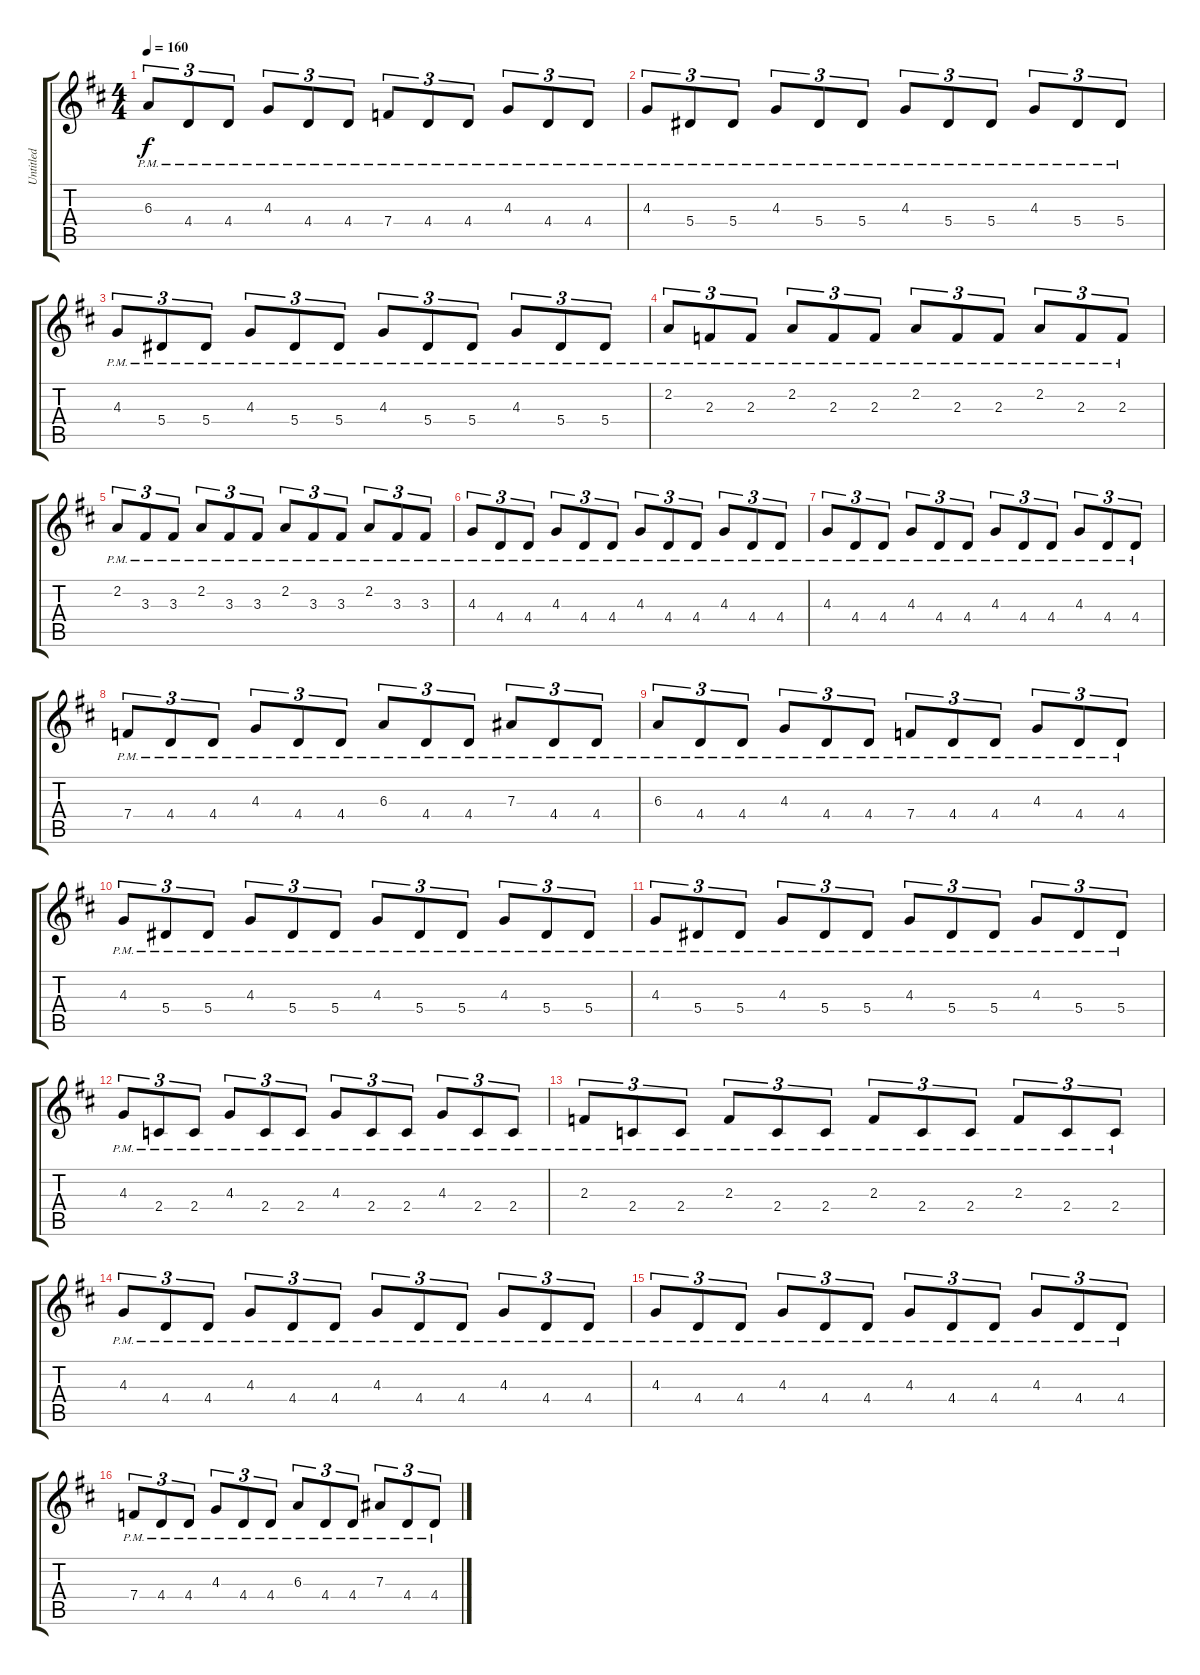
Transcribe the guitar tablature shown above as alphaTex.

\track ("Untitled" "Untitled") {instrument distortionguitar}
\staff {score tabs}
\tuning (C4 G3 Eb3 Bb2 F2 C2) {hide}
\ts (4 4)
\tempo 160
\clef g2
\ks d
6.3{pm}.8{tu (3 2) dy f} 4.4{pm}.8{tu (3 2)} 4.4{pm}.8{tu (3 2)} 4.3{pm}.8{tu (3 2)} 4.4{pm}.8{tu (3 2)} 4.4{pm}.8{tu (3 2)} 7.4{pm}.8{tu (3 2)} 4.4{pm}.8{tu (3 2)} 4.4{pm}.8{tu (3 2)} 4.3{pm}.8{tu (3 2)} 4.4{pm}.8{tu (3 2)} 4.4{pm}.8{tu (3 2)} |
4.3{pm}.8{tu (3 2)} 5.4{pm}.8{tu (3 2)} 5.4{pm}.8{tu (3 2)} 4.3{pm}.8{tu (3 2)} 5.4{pm}.8{tu (3 2)} 5.4{pm}.8{tu (3 2)} 4.3{pm}.8{tu (3 2)} 5.4{pm}.8{tu (3 2)} 5.4{pm}.8{tu (3 2)} 4.3{pm}.8{tu (3 2)} 5.4{pm}.8{tu (3 2)} 5.4{pm}.8{tu (3 2)} |
4.3{pm}.8{tu (3 2)} 5.4{pm}.8{tu (3 2)} 5.4{pm}.8{tu (3 2)} 4.3{pm}.8{tu (3 2)} 5.4{pm}.8{tu (3 2)} 5.4{pm}.8{tu (3 2)} 4.3{pm}.8{tu (3 2)} 5.4{pm}.8{tu (3 2)} 5.4{pm}.8{tu (3 2)} 4.3{pm}.8{tu (3 2)} 5.4{pm}.8{tu (3 2)} 5.4{pm}.8{tu (3 2)} |
2.2{pm}.8{tu (3 2)} 2.3{pm}.8{tu (3 2)} 2.3{pm}.8{tu (3 2)} 2.2{pm}.8{tu (3 2)} 2.3{pm}.8{tu (3 2)} 2.3{pm}.8{tu (3 2)} 2.2{pm}.8{tu (3 2)} 2.3{pm}.8{tu (3 2)} 2.3{pm}.8{tu (3 2)} 2.2{pm}.8{tu (3 2)} 2.3{pm}.8{tu (3 2)} 2.3{pm}.8{tu (3 2)} |
2.2{pm}.8{tu (3 2)} 3.3{pm}.8{tu (3 2)} 3.3{pm}.8{tu (3 2)} 2.2{pm}.8{tu (3 2)} 3.3{pm}.8{tu (3 2)} 3.3{pm}.8{tu (3 2)} 2.2{pm}.8{tu (3 2)} 3.3{pm}.8{tu (3 2)} 3.3{pm}.8{tu (3 2)} 2.2{pm}.8{tu (3 2)} 3.3{pm}.8{tu (3 2)} 3.3{pm}.8{tu (3 2)} |
4.3{pm}.8{tu (3 2)} 4.4{pm}.8{tu (3 2)} 4.4{pm}.8{tu (3 2)} 4.3{pm}.8{tu (3 2)} 4.4{pm}.8{tu (3 2)} 4.4{pm}.8{tu (3 2)} 4.3{pm}.8{tu (3 2)} 4.4{pm}.8{tu (3 2)} 4.4{pm}.8{tu (3 2)} 4.3{pm}.8{tu (3 2)} 4.4{pm}.8{tu (3 2)} 4.4{pm}.8{tu (3 2)} |
4.3{pm}.8{tu (3 2)} 4.4{pm}.8{tu (3 2)} 4.4{pm}.8{tu (3 2)} 4.3{pm}.8{tu (3 2)} 4.4{pm}.8{tu (3 2)} 4.4{pm}.8{tu (3 2)} 4.3{pm}.8{tu (3 2)} 4.4{pm}.8{tu (3 2)} 4.4{pm}.8{tu (3 2)} 4.3{pm}.8{tu (3 2)} 4.4{pm}.8{tu (3 2)} 4.4{pm}.8{tu (3 2)} |
7.4{pm}.8{tu (3 2)} 4.4{pm}.8{tu (3 2)} 4.4{pm}.8{tu (3 2)} 4.3{pm}.8{tu (3 2)} 4.4{pm}.8{tu (3 2)} 4.4{pm}.8{tu (3 2)} 6.3{pm}.8{tu (3 2)} 4.4{pm}.8{tu (3 2)} 4.4{pm}.8{tu (3 2)} 7.3{pm}.8{tu (3 2)} 4.4{pm}.8{tu (3 2)} 4.4{pm}.8{tu (3 2)} |
6.3{pm}.8{tu (3 2)} 4.4{pm}.8{tu (3 2)} 4.4{pm}.8{tu (3 2)} 4.3{pm}.8{tu (3 2)} 4.4{pm}.8{tu (3 2)} 4.4{pm}.8{tu (3 2)} 7.4{pm}.8{tu (3 2)} 4.4{pm}.8{tu (3 2)} 4.4{pm}.8{tu (3 2)} 4.3{pm}.8{tu (3 2)} 4.4{pm}.8{tu (3 2)} 4.4{pm}.8{tu (3 2)} |
4.3{pm}.8{tu (3 2)} 5.4{pm}.8{tu (3 2)} 5.4{pm}.8{tu (3 2)} 4.3{pm}.8{tu (3 2)} 5.4{pm}.8{tu (3 2)} 5.4{pm}.8{tu (3 2)} 4.3{pm}.8{tu (3 2)} 5.4{pm}.8{tu (3 2)} 5.4{pm}.8{tu (3 2)} 4.3{pm}.8{tu (3 2)} 5.4{pm}.8{tu (3 2)} 5.4{pm}.8{tu (3 2)} |
4.3{pm}.8{tu (3 2)} 5.4{pm}.8{tu (3 2)} 5.4{pm}.8{tu (3 2)} 4.3{pm}.8{tu (3 2)} 5.4{pm}.8{tu (3 2)} 5.4{pm}.8{tu (3 2)} 4.3{pm}.8{tu (3 2)} 5.4{pm}.8{tu (3 2)} 5.4{pm}.8{tu (3 2)} 4.3{pm}.8{tu (3 2)} 5.4{pm}.8{tu (3 2)} 5.4{pm}.8{tu (3 2)} |
4.3{pm}.8{tu (3 2)} 2.4{pm}.8{tu (3 2)} 2.4{pm}.8{tu (3 2)} 4.3{pm}.8{tu (3 2)} 2.4{pm}.8{tu (3 2)} 2.4{pm}.8{tu (3 2)} 4.3{pm}.8{tu (3 2)} 2.4{pm}.8{tu (3 2)} 2.4{pm}.8{tu (3 2)} 4.3{pm}.8{tu (3 2)} 2.4{pm}.8{tu (3 2)} 2.4{pm}.8{tu (3 2)} |
2.3{pm}.8{tu (3 2)} 2.4{pm}.8{tu (3 2)} 2.4{pm}.8{tu (3 2)} 2.3{pm}.8{tu (3 2)} 2.4{pm}.8{tu (3 2)} 2.4{pm}.8{tu (3 2)} 2.3{pm}.8{tu (3 2)} 2.4{pm}.8{tu (3 2)} 2.4{pm}.8{tu (3 2)} 2.3{pm}.8{tu (3 2)} 2.4{pm}.8{tu (3 2)} 2.4{pm}.8{tu (3 2)} |
4.3{pm}.8{tu (3 2)} 4.4{pm}.8{tu (3 2)} 4.4{pm}.8{tu (3 2)} 4.3{pm}.8{tu (3 2)} 4.4{pm}.8{tu (3 2)} 4.4{pm}.8{tu (3 2)} 4.3{pm}.8{tu (3 2)} 4.4{pm}.8{tu (3 2)} 4.4{pm}.8{tu (3 2)} 4.3{pm}.8{tu (3 2)} 4.4{pm}.8{tu (3 2)} 4.4{pm}.8{tu (3 2)} |
4.3{pm}.8{tu (3 2)} 4.4{pm}.8{tu (3 2)} 4.4{pm}.8{tu (3 2)} 4.3{pm}.8{tu (3 2)} 4.4{pm}.8{tu (3 2)} 4.4{pm}.8{tu (3 2)} 4.3{pm}.8{tu (3 2)} 4.4{pm}.8{tu (3 2)} 4.4{pm}.8{tu (3 2)} 4.3{pm}.8{tu (3 2)} 4.4{pm}.8{tu (3 2)} 4.4{pm}.8{tu (3 2)} |
7.4{pm}.8{tu (3 2)} 4.4{pm}.8{tu (3 2)} 4.4{pm}.8{tu (3 2)} 4.3{pm}.8{tu (3 2)} 4.4{pm}.8{tu (3 2)} 4.4{pm}.8{tu (3 2)} 6.3{pm}.8{tu (3 2)} 4.4{pm}.8{tu (3 2)} 4.4{pm}.8{tu (3 2)} 7.3{pm}.8{tu (3 2)} 4.4{pm}.8{tu (3 2)} 4.4{pm}.8{tu (3 2)}
